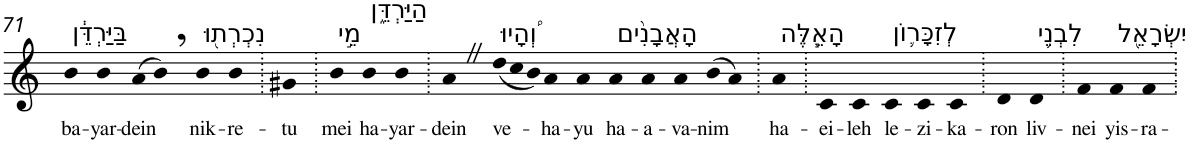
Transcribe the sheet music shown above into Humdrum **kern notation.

**kern	**text
*part1	*part1
*staff1	*staff1
*I"Piano	*
*I'Pno	*
!!LO:PB:g=z
*clefG2	*
*k[]	*
=71	=71
!LO:TX:a:t=בַּיַּרְדֵּ֔ן	!
!	!LO:LY:b
4b	ba-
!	!LO:LY:b
4b	-yar-
!	!LO:LY:b
(>8a	-dein
8b,)	.
!LO:TX:a:t=נִכְרְת֖וּ	!
!	!LO:LY:b
4b	nik-
!	!LO:LY:b
4b	-re-
=72.	=72.
!	!LO:LY:b
4g#X	-tu
=73.	=73.
!LO:TX:a:t=מֵ֣י	!
!	!LO:LY:b
4b	mei
!LO:TX:a:t=הַיַּרְדֵּ֑ן	!
!	!LO:LY:b
4b	ha-
!	!LO:LY:b
4b	-yar-
=74.	=74.
!	!LO:LY:b
4aZ	-dein
*Xtuplet	*
!LO:TX:a:t=וְ֠הָיוּ	!
!	!LO:LY:b
(<12dd	ve-
12cc	.
12b)	.
!	!LO:LY:b
4a	-ha-
!	!LO:LY:b
4a	-yu
!LO:TX:a:t=הָאֲבָנִ֨ים	!
!	!LO:LY:b
4a	ha-
!	!LO:LY:b
4a	-a-
!	!LO:LY:b
4a	-va-
!	!LO:LY:b
(>8b	-nim
8a)	.
=75.	=75.
!LO:TX:a:t=הָאֵ֧לֶּה	!
!	!LO:LY:b
4a	ha-
=76.	=76.
!	!LO:LY:b
4c	-ei-
!	!LO:LY:b
4c	-leh
!LO:TX:a:t=לְזִכָּר֛וֹן	!
!	!LO:LY:b
4c	le-
!	!LO:LY:b
4c	-zi-
!	!LO:LY:b
4c	-ka-
=77.	=77.
!	!LO:LY:b
4d	-ron
!LO:TX:a:t=לִבְנֵ֥י	!
!	!LO:LY:b
4d	liv-
=78.	=78.
!	!LO:LY:b
4f	-nei
!LO:TX:a:t=יִשְׂרָאֵ֖ל	!
!	!LO:LY:b
4f	yis-
!	!LO:LY:b
4f	-ra-
=.	=.
*-	*-
